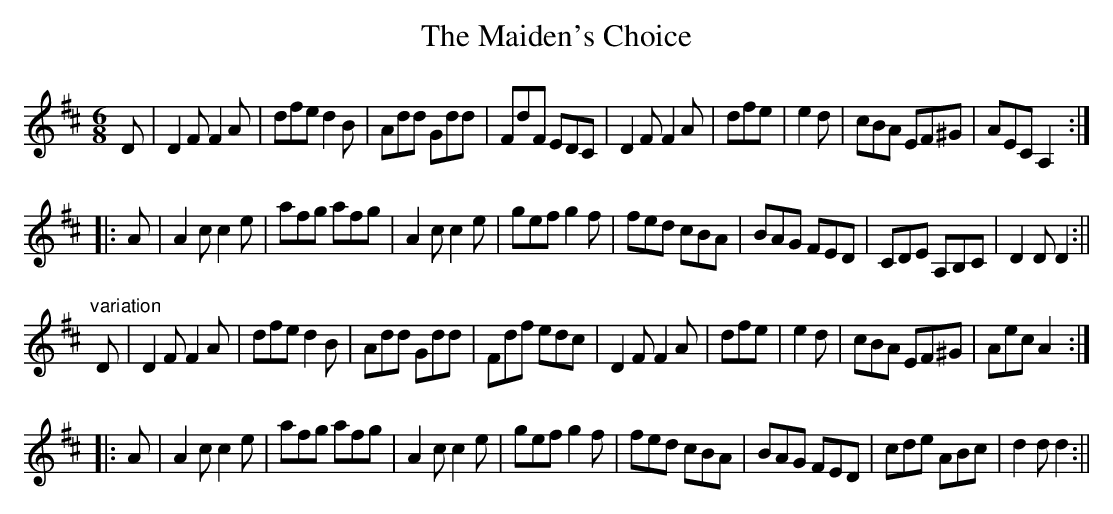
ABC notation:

X:1
T:Maiden's Choice, The
M:6/8
L:1/8
K:D
D | D2F F2A | dfe d2B | Add Gdd | FdF EDC | D2F F2A | dfe | e2d | cBA EF^G | AEC A,2 :|
|: A | A2c c2e | afg afg | A2c c2e | gef g2f | fed cBA | BAG FED | CDE A,B,C | D2 D D2 :||
"variation"
D | D2F F2A | dfe d2B | Add Gdd | Fdf edc | D2F F2A | dfe | e2d | cBA EF^G | Aec A2 :|
|: A | A2c c2e | afg afg | A2c c2e | gef g2f | fed cBA | BAG FED | cde ABc | d2d d2 :||
